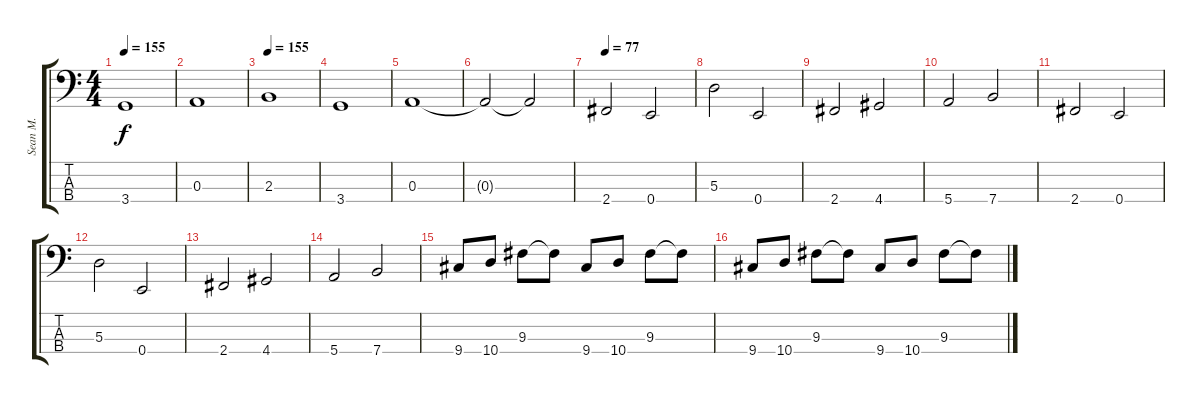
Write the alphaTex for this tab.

\track ("Sean M." "Sean M.") {instrument electricbassfinger}
\staff {score tabs}
\tuning (G2 D2 A1 E1) {hide}
\ts (4 4)
\tempo 155
\clef f4
\ks c
3.4.1{dy f} |
0.3.1 |
\tempo 155
2.3.1 |
3.4.1 |
0.3.1 |
0.3{t}.2 0.3{t}.2 |
\tempo 77
2.4.2 0.4.2 |
5.3.2 0.4.2 |
2.4.2 4.4.2 |
5.4.2 7.4.2 |
2.4.2 0.4.2 |
5.3.2 0.4.2 |
2.4.2 4.4.2 |
5.4.2 7.4.2 |
9.4.8 10.4.8 9.3.8 9.3{t}.8 9.4.8 10.4.8 9.3.8 9.3{t}.8 |
9.4.8 10.4.8 9.3.8 9.3{t}.8 9.4.8 10.4.8 9.3.8 9.3{t}.8
